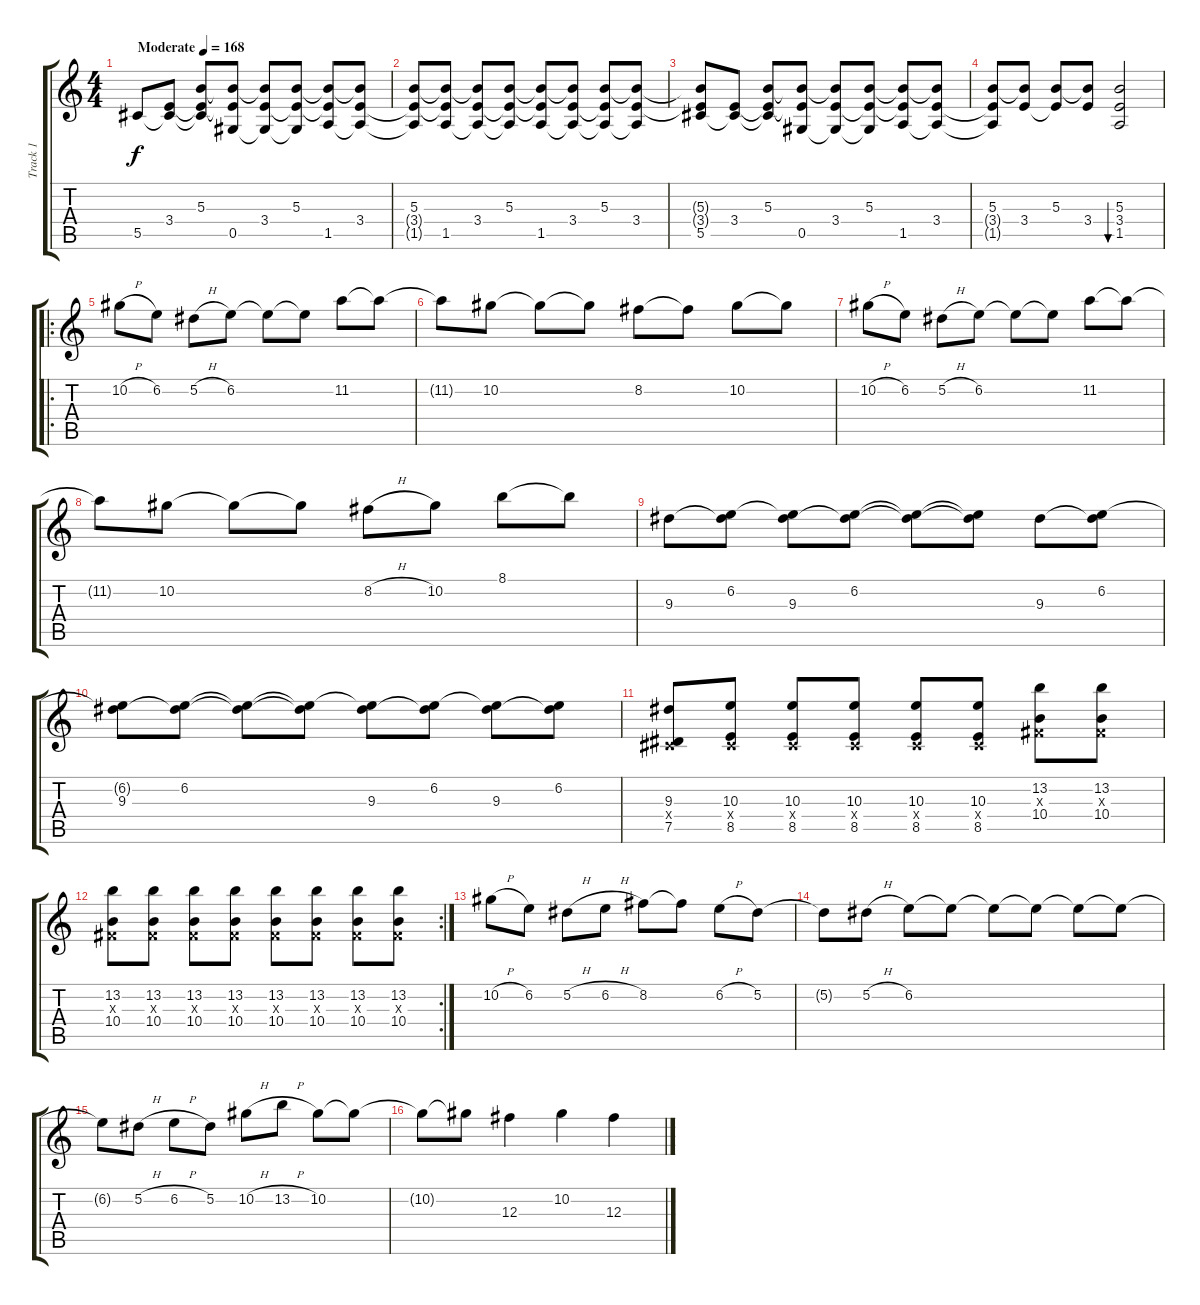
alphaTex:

\track ("Track 1" "Track 1") {instrument distortionguitar}
\staff {score tabs}
\tuning (Eb4 Bb3 Gb3 Db3 Ab2 Db2) {hide}
\ts (4 4)
\tempo (168 "Moderate")
\clef g2
\ks c
5.5.8{dy f instrument distortionguitar} (3.4 5.5{t}).8 (5.3 3.4{t} 5.5{t}).8 (5.3{t} 3.4{t} 0.5).8 (5.3{t} 3.4 0.5{t}).8 (5.3 3.4{t} 0.5{t}).8 (5.3{t} 3.4{t} 1.5).8 (5.3{t} 3.4 1.5{t}).8 |
(5.3 3.4{t} 1.5{t}).8 (5.3{t} 3.4{t} 1.5).8 (5.3{t} 3.4 1.5{t}).8 (5.3 3.4{t} 1.5{t}).8 (5.3{t} 3.4{t} 1.5).8 (5.3{t} 3.4 1.5{t}).8 (5.3 3.4{t} 1.5{t}).8 (5.3{t} 3.4 1.5{t}).8 |
(5.3{t} 3.4{t} 5.5).8 (3.4 5.5{t}).8 (5.3 3.4{t} 5.5{t}).8 (5.3{t} 3.4{t} 0.5).8 (5.3{t} 3.4 0.5{t}).8 (5.3 3.4{t} 0.5{t}).8 (5.3{t} 3.4{t} 1.5).8 (5.3{t} 3.4 1.5{t}).8 |
(5.3 3.4{t} 1.5{t}).8 (5.3{t} 3.4).8 (5.3 3.4{t}).8 (5.3{t} 3.4).8 (5.3 3.4 1.5).2{bu 240} |
\ro
10.2{h}.8 6.2.8 5.2{h}.8 6.2.8 6.2{t}.8 6.2{t}.8 11.2.8 11.2{t}.8 |
11.2{t}.8 10.2.8 10.2{t}.8 10.2{t}.8 8.2.8 8.2{t}.8 10.2.8 10.2{t}.8 |
10.2{h}.8 6.2.8 5.2{h}.8 6.2.8 6.2{t}.8 6.2{t}.8 11.2.8 11.2{t}.8 |
11.2{t}.8 10.2.8 10.2{t}.8 10.2{t}.8 8.2{h}.8 10.2.8 8.1.8 8.1{t}.8 |
9.3.8 (6.2 9.3{t}).8 (6.2{t} 9.3).8 (6.2 9.3{t}).8 (6.2{t} 9.3{t}).8 (6.2{t} 9.3{t}).8 9.3.8 (6.2 9.3{t}).8 |
(6.2{t} 9.3).8 (6.2 9.3{t}).8 (6.2{t} 9.3{t}).8 (6.2{t} 9.3{t}).8 (6.2{t} 9.3).8 (6.2 9.3{t}).8 (6.2{t} 9.3).8 (6.2 9.3{t}).8 |
(9.3 0.4{x} 7.5).8 (10.3 0.4{x} 8.5).8 (10.3 0.4{x} 8.5).8 (10.3 0.4{x} 8.5).8 (10.3 0.4{x} 8.5).8 (10.3 0.4{x} 8.5).8 (13.2 0.3{x} 10.4).8 (13.2 0.3{x} 10.4).8 |
\rc 2
(13.2 0.3{x} 10.4).8 (13.2 0.3{x} 10.4).8 (13.2 0.3{x} 10.4).8 (13.2 0.3{x} 10.4).8 (13.2 0.3{x} 10.4).8 (13.2 0.3{x} 10.4).8 (13.2 0.3{x} 10.4).8 (13.2 0.3{x} 10.4).8 |
10.2{h}.8 6.2.8 5.2{h}.8 6.2{h}.8 8.2.8 8.2{t}.8 6.2{h}.8 5.2.8 |
5.2{t}.8 5.2{h}.8 6.2.8 6.2{t}.8 6.2{t}.8 6.2{t}.8 6.2{t}.8 6.2{t}.8 |
6.2{t}.8 5.2{h}.8 6.2{h}.8 5.2.8 10.2{h}.8 13.2{h}.8 10.2.8 10.2{t}.8 |
10.2{t}.8 10.2{t}.8 12.3.4 10.2.4 12.3.4
